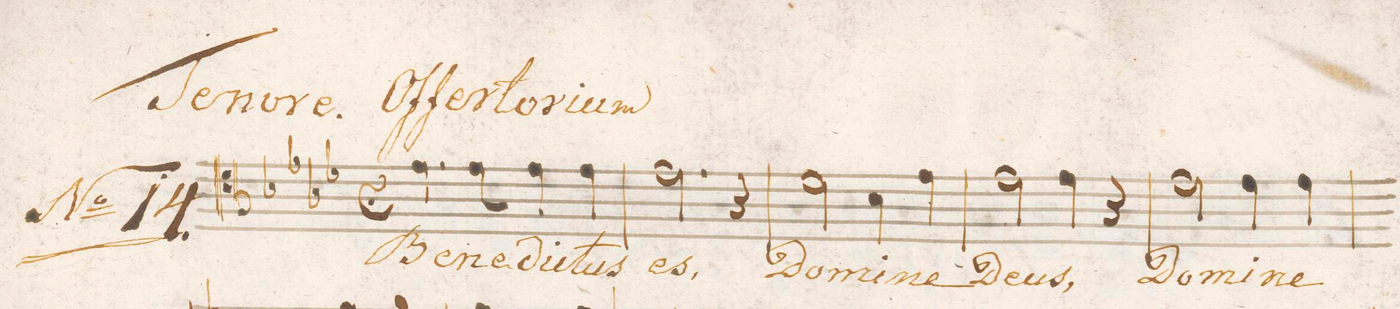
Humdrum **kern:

**kern	**text	**dynam
*I"Tenore.	*	*
*clefC4	*	*
*k[b-e-a-d-]	*	*
*met(C.)	*	*
*M4/4	*	*
*all\right	*	*
4.e-\	Be-	.
8e-\	-ne-	.
4e-\	-dic-	.
4e-\	-tus	.
=2	=2	=2
*2\right	*	*
2.e-\	es,	.
4r	.	.
=3	=3	=3
2d-\	Do-	.
4B-\	-mi-	.
4e-\	-ne	.
=4	=4	=4
2e-\	De-	.
4e-\	-us,	.
4r	.	.
=5	=5	=5
2e-\	Do-	.
4e-\	-mi-	.
4e-\	-ne	.
=6	=6	=6
*-	*-	*-
